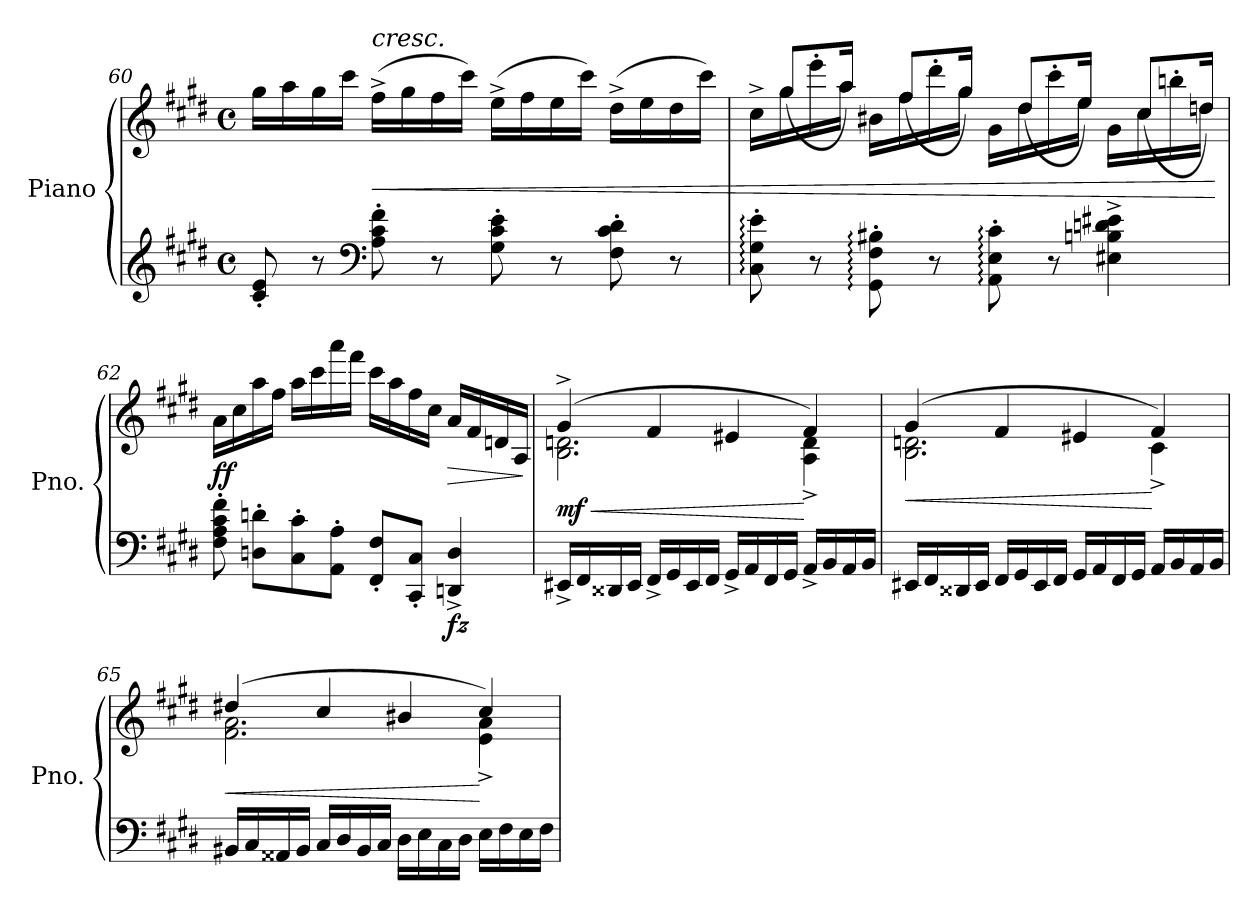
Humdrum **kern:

**kern	**kern	**dynam
*part1	*part1	*part1
*staff2	*staff1	*staff1/2
*I"Piano	*	*
*I'Pno.	*	*
*clefG2	*clefG2	*
*k[f#c#g#d#]	*k[f#c#g#d#]	*
*M4/4	*M4/4	*
*met(c)	*met(c)	*
=60	=60	=60
8c#/' 8e/'	16gg#\LL	.
.	16aa\	.
8r	16gg#\	.
.	16ccc#\JJ	.
*clefF4	*	*
!	!LO:TX:a:i:t=cresc.	!
!	!	!LO:HP:b
8A\' 8c#\' 8f#\'	(16ff#^\LL	<
.	16gg#\	.
8r	16ff#\	.
.	16ccc#\JJ)	.
8G#\' 8c#\' 8e\'	(16ee^\LL	.
.	16ff#\	.
8r	16ee\	.
.	16ccc#\JJ)	.
8F#\' 8c#\' 8d#\'	(16dd#^\LL	.
.	16ee\	.
8r	16dd#\	.
.	16ccc#\JJ)	.
=61	=61	=61
*	*^	*
8C#\:' 8G#\:' 8e\:'	16cc#^\LL	16ryy	.
.	16gg#\	(8gg#/L	.
8r	16eee'\	.	.
.	16aa\JJ	16aa/Jk)	.
8GG#\:' 8F#\:' 8B#X\:'	16b#X\LL	16ryy	.
.	16ff#\	(8ff#/L	.
8r	16ddd#'\	.	.
.	16gg#\JJ	16gg#/Jk)	.
8AA\:' 8E\:' 8c#\:'	16g#\LL	16ryy	.
.	16dd#\	(8dd#/L	.
8r	16ccc#'\	.	.
.	16ee\JJ	16ee/Jk)	.
4E#X\^ 4Bn\^ 4dn\^ 4e#X\^	16g#\LL	16ryy	.
.	16cc#\	(8cc#/L	.
.	16bbn'\	.	.
.	16ddn\JJ	16dd/Jk)	.
*	*v	*v	*
.	.	[
=62	=62	=62
!	!	!LO:DY:b
8F#\' 8A\' 8c#\' 8f#\'	16a\LL	ff
.	16cc#\	.
8Dn\' 8dn\'L	16aa\	.
.	16ff#\JJ	.
8C#\' 8c#\'	16aa\LL	.
.	16ccc#\	.
8AA\' 8A\'J	16aaa\	.
.	16fff#\JJ	.
8FF#/' 8F#/'L	16ccc#\LL	.
.	16aa\	.
8CC#/' 8C#/'J	16ff#\	.
.	16cc#\JJ	.
!	!	!LO:HP:b
!	!	!LO:DY:n=1:b=2
4DDn/^ 4D/^	16a/LL	> fz
.	16f#/	.
.	16dn/	.
.	16A/JJ	.
.	.	]
!!LO:LB:g=z
=63	=63	=63
!	!	!LO:HP:b
*	*^	*
!	!	!	!LO:DY:n=1:b
16EE#X^/LL	(4g#^/	2.B\ 2.dn\	< mf
16FF#/	.	.	.
16DD##X/	.	.	.
16EE#/JJ	.	.	.
16FF#^/LL	4f#/	.	.
16GG#/	.	.	.
16EE#/	.	.	.
16FF#/JJ	.	.	.
16GG#^/LL	4e#X/	.	.
16AA/	.	.	.
16FF#/	.	.	.
16GG#/JJ	.	.	.
16AA^/LL	4f#/)	4A\^ 4d\^	[
16BB/	.	.	.
16AA/	.	.	.
16BB/JJ	.	.	.
=64	=64	=64	=64
!	!	!	!LO:HP:b
16EE#X/LL	(4g#/	2.B\ 2.dn\	<
16FF#/	.	.	.
16DD##X/	.	.	.
16EE#/JJ	.	.	.
16FF#/LL	4f#/	.	.
16GG#/	.	.	.
16EE#/	.	.	.
16FF#/JJ	.	.	.
16GG#/LL	4e#X/	.	.
16AA/	.	.	.
16FF#/	.	.	.
16GG#/JJ	.	.	.
16AA/LL	4f#/)	4c#^\	[
16BB/	.	.	.
16AA/	.	.	.
16BB/JJ	.	.	.
=65	=65	=65	=65
!	!	!	!LO:HP:b
16BB#X/LL	(4dd#X/	2.f#\ 2.a\	<
16C#/	.	.	.
16AA##X/	.	.	.
16BB#/JJ	.	.	.
16C#/LL	4cc#/	.	.
16D#/	.	.	.
16BB#/	.	.	.
16C#/JJ	.	.	.
16D#\LL	4b#X/	.	.
16E\	.	.	.
16C#\	.	.	.
16D#\JJ	.	.	.
16E\LL	4cc#/)	4e\^ 4a\^	[
16F#\	.	.	.
16E\	.	.	.
16F#\JJ	.	.	.
*	*v	*v	*
=	=	=
*-	*-	*-
